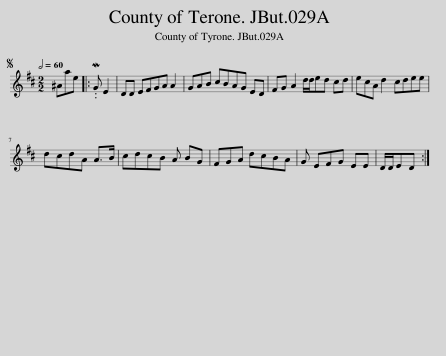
X:1
L:1/8
Q:1/2=60
M:2/2
I:linebreak $
K:D
V:1 treble
V:1
S ^Aae |: .MG E2 | DD EFGA A2 | GAB cBAG ED | FG A2 d/d/ed cd | %5
 ecA d2 cdee |$ dcdA A>B | cdcB A BG | FGA dcBA | G EFG EE | %10
 D/D/ED :| %11
